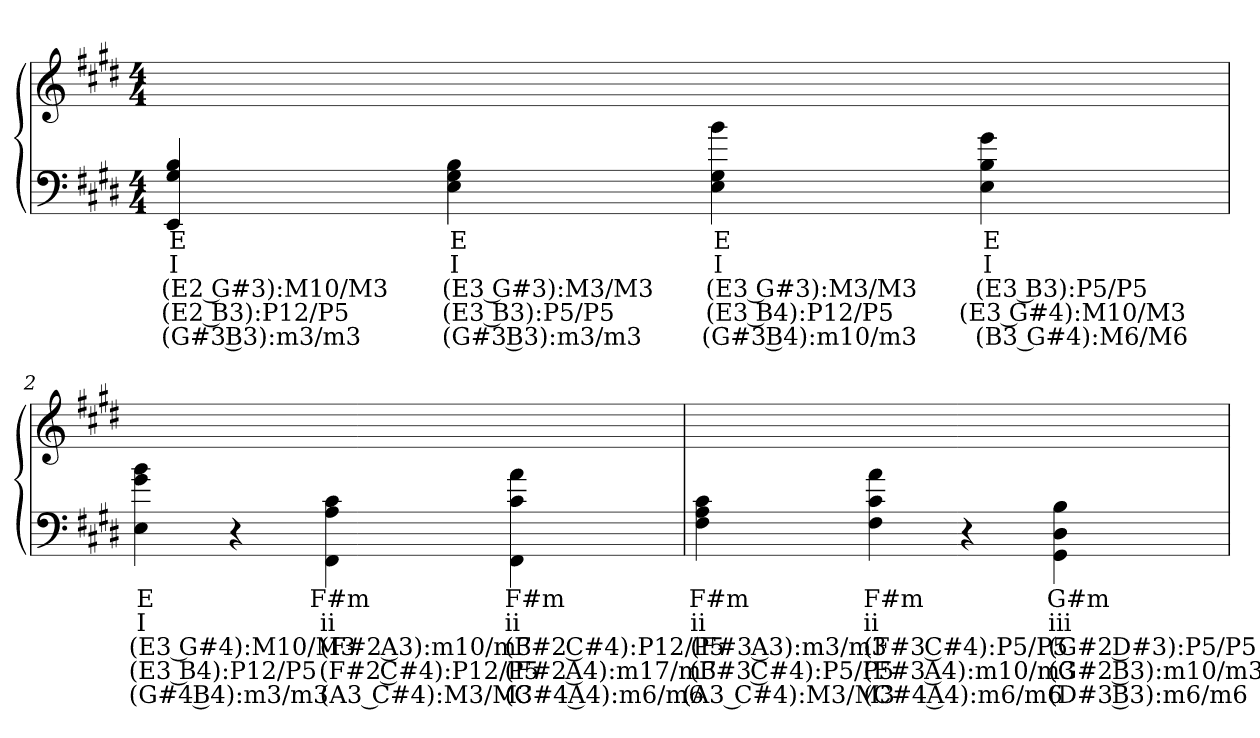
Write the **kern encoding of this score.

**kern	**text	**text	**text	**text	**text	**kern
*part2	*part2	*part2	*part2	*part2	*part2	*part1
*staff2	*staff2	*staff2	*staff2	*staff2	*staff2	*staff1
*clefF4	*	*	*	*	*	*clefG2
*k[f#c#g#d#]	*	*	*	*	*	*k[f#c#g#d#]
*E:	*	*	*	*	*	*E:
*M4/4	*	*	*	*	*	*M4/4
*MM60	*	*	*	*	*	*MM60
=1	=1	=1	=1	=1	=1	=1
4EE 4G# 4B	E	I	(E2 G#3):M10/M3	(E2 B3):P12/P5	(G#3 B3):m3/m3	1ryy
4E 4G# 4B	E	I	(E3 G#3):M3/M3	(E3 B3):P5/P5	(G#3 B3):m3/m3	.
4E 4G# 4b	E	I	(E3 G#3):M3/M3	(E3 B4):P12/P5	(G#3 B4):m10/m3	.
4E 4B 4g#	E	I	(E3 B3):P5/P5	(E3 G#4):M10/M3	(B3 G#4):M6/M6	.
=2	=2	=2	=2	=2	=2	=2
4E 4g# 4b	E	I	(E3 G#4):M10/M3	(E3 B4):P12/P5	(G#4 B4):m3/m3	1ryy
4r	.	.	.	.	.	.
4FF# 4A 4c#	F#m	ii	(F#2 A3):m10/m3	(F#2 C#4):P12/P5	(A3 C#4):M3/M3	.
4FF# 4c# 4a	F#m	ii	(F#2 C#4):P12/P5	(F#2 A4):m17/m3	(C#4 A4):m6/m6	.
=3	=3	=3	=3	=3	=3	=3
4F# 4A 4c#	F#m	ii	(F#3 A3):m3/m3	(F#3 C#4):P5/P5	(A3 C#4):M3/M3	1ryy
4F# 4c# 4a	F#m	ii	(F#3 C#4):P5/P5	(F#3 A4):m10/m3	(C#4 A4):m6/m6	.
4r	.	.	.	.	.	.
4GG# 4D# 4B	G#m	iii	(G#2 D#3):P5/P5	(G#2 B3):m10/m3	(D#3 B3):m6/m6	.
=	=	=	=	=	=	=
*-	*-	*-	*-	*-	*-	*-
